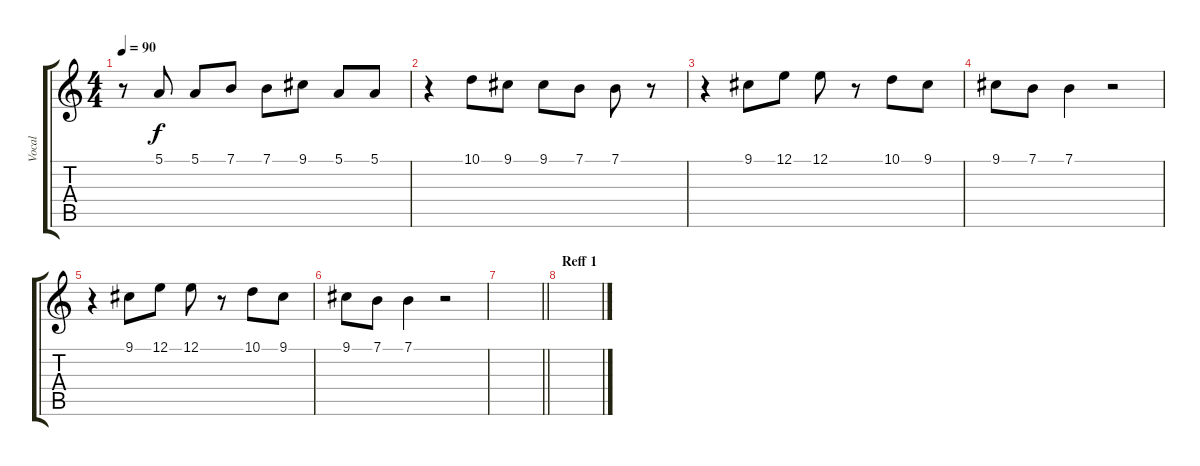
\track ("Vocal" "Vocal") {instrument lead1square}
\staff {score tabs}
\tuning (E4 B3 G3 D3 A2 E2) {hide}
\ts (4 4)
\tempo 90
\clef g2
\ks c
r.8{dy f} 5.1.8 5.1.8 7.1.8 7.1.8 9.1.8 5.1.8 5.1.8 |
r.4 10.1.8 9.1.8 9.1.8 7.1.8 7.1.8 r.8 |
r.4 9.1.8 12.1.8 12.1.8 r.8 10.1.8 9.1.8 |
9.1.8 7.1.8 7.1.4 r.2 |
r.4 9.1.8 12.1.8 12.1.8 r.8 10.1.8 9.1.8 |
9.1.8 7.1.8 7.1.4 r.2 |
\barLineRight lightlight
|
\section ("" "Reff 1")
